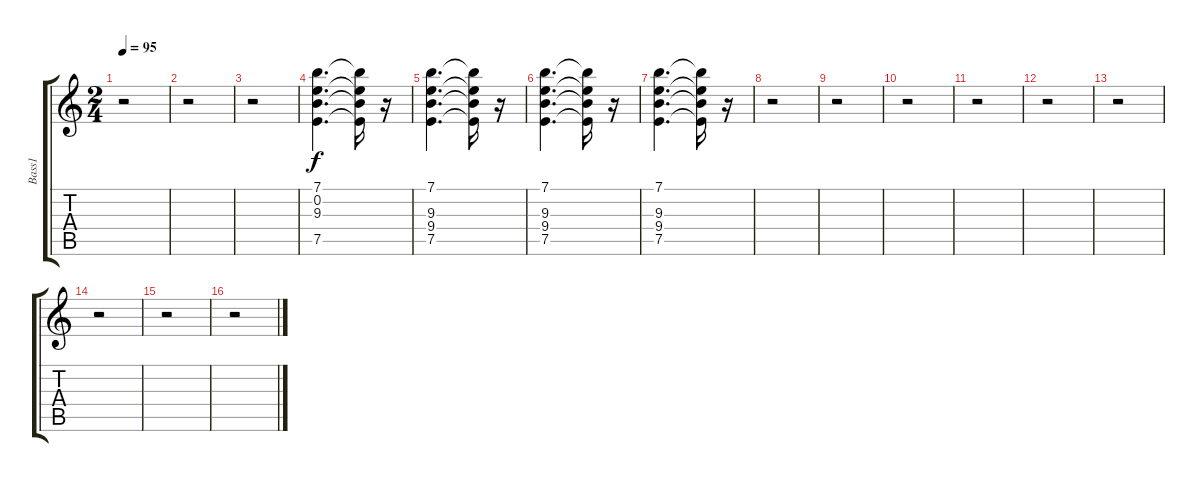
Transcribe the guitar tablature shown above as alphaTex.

\track ("Bass1" "Bass1") {instrument acousticbass}
\staff {score tabs}
\tuning (E4 B3 G3 D3 A2 E2) {hide}
\ts (2 4)
\tempo 95
\clef g2
\ks c
r.2{dy f} |
r.2 |
r.2 |
(7.1 0.2 9.3 7.5).4{d instrument acousticguitarnylon} (7.1{t} 0.2{t} 9.3{t} 7.5{t}).16 r.16 |
(7.1 9.3 9.4 7.5).4{d} (7.1{t} 9.3{t} 9.4{t} 7.5{t}).16 r.16 |
(7.1 9.3 9.4 7.5).4{d} (7.1{t} 9.3{t} 9.4{t} 7.5{t}).16 r.16 |
(7.1 9.3 9.4 7.5).4{d} (7.1{t} 9.3{t} 9.4{t} 7.5{t}).16 r.16 |
r.2 |
r.2 |
r.2 |
r.2 |
r.2 |
r.2 |
r.2 |
r.2 |
r.2
